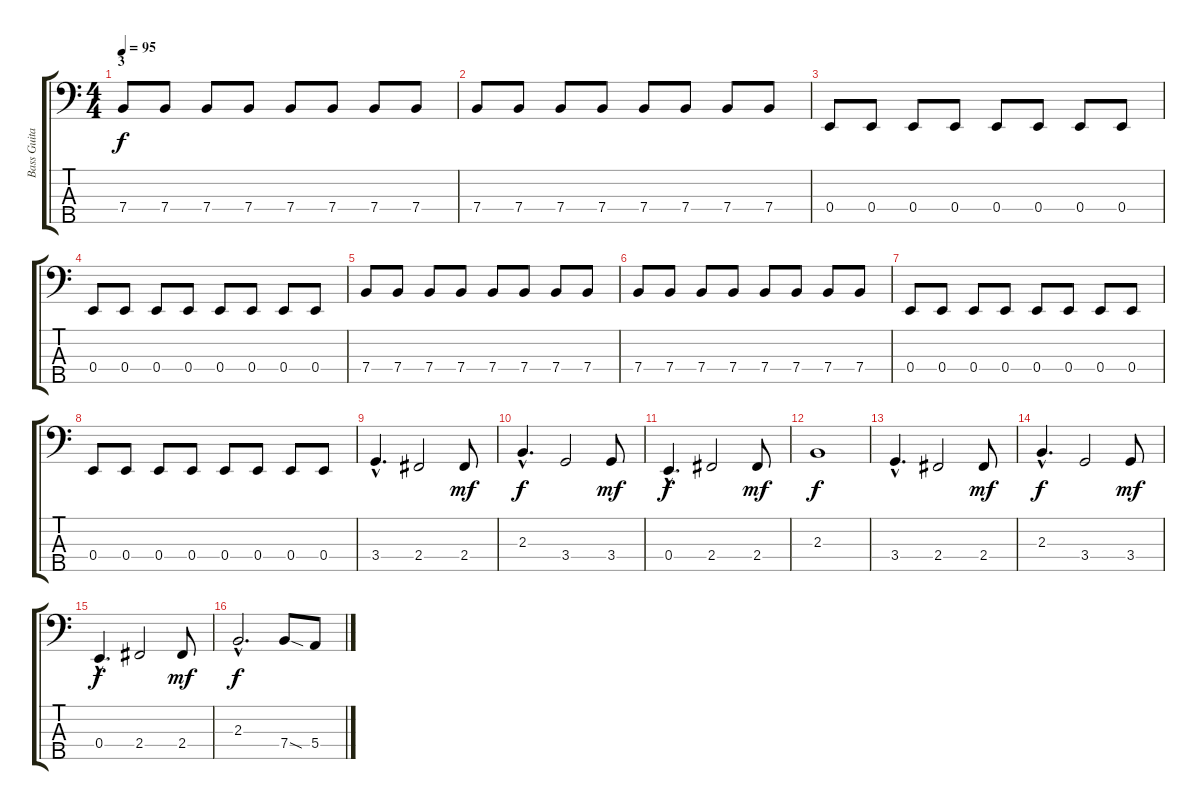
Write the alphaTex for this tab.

\track ("Bass Guitar" "Bass Guita") {instrument electricbassfinger}
\staff {score tabs}
\tuning (G2 D2 A1 E1 B0) {hide}
\ts (4 4)
\section ("" "3")
\tempo 95
\clef f4
\ks c
7.4.8{dy f} 7.4.8 7.4.8 7.4.8 7.4.8 7.4.8 7.4.8 7.4.8 |
7.4.8 7.4.8 7.4.8 7.4.8 7.4.8 7.4.8 7.4.8 7.4.8 |
0.4.8 0.4.8 0.4.8 0.4.8 0.4.8 0.4.8 0.4.8 0.4.8 |
0.4.8 0.4.8 0.4.8 0.4.8 0.4.8 0.4.8 0.4.8 0.4.8 |
7.4.8 7.4.8 7.4.8 7.4.8 7.4.8 7.4.8 7.4.8 7.4.8 |
7.4.8 7.4.8 7.4.8 7.4.8 7.4.8 7.4.8 7.4.8 7.4.8 |
0.4.8 0.4.8 0.4.8 0.4.8 0.4.8 0.4.8 0.4.8 0.4.8 |
0.4.8 0.4.8 0.4.8 0.4.8 0.4.8 0.4.8 0.4.8 0.4.8 |
3.4{hac}.4{d} 2.4.2 2.4.8{dy mf} |
2.3{hac}.4{d dy f} 3.4.2 3.4.8{dy mf} |
0.4{hac}.4{d dy f} 2.4.2 2.4.8{dy mf} |
2.3.1{dy f} |
3.4{hac}.4{d} 2.4.2 2.4.8{dy mf} |
2.3{hac}.4{d dy f} 3.4.2 3.4.8{dy mf} |
0.4{hac}.4{d dy f} 2.4.2 2.4.8{dy mf} |
2.3{hac}.2{d dy f} 7.4{sod}.8 5.4.8
